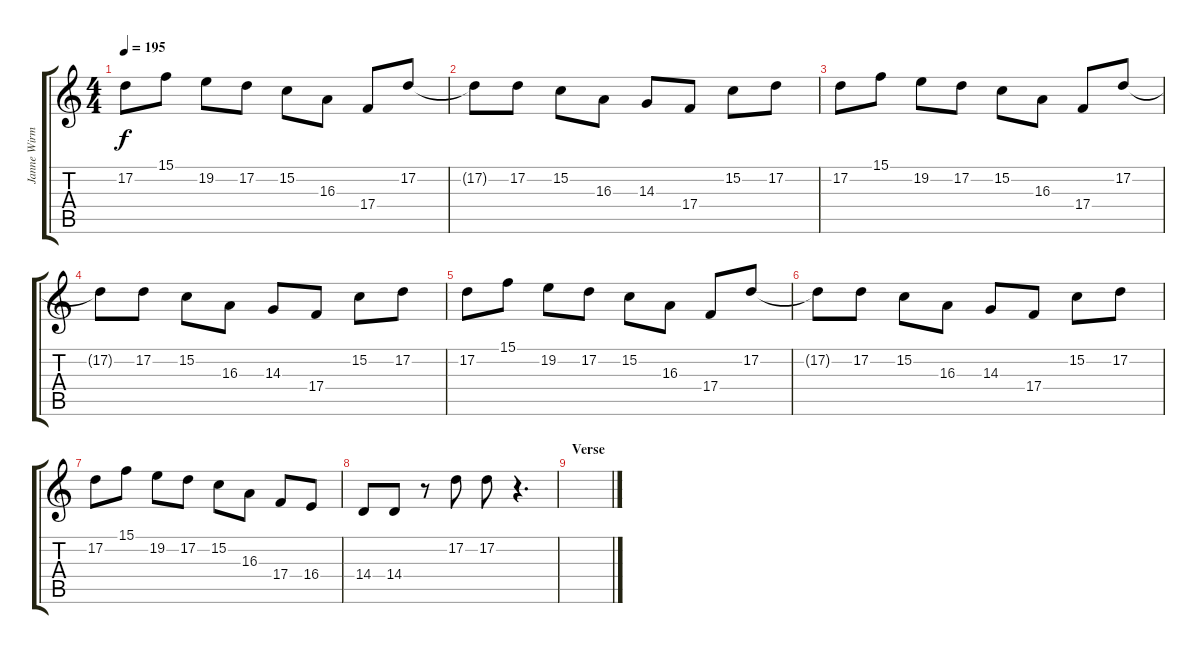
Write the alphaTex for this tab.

\track ("Janne Wirman" "Janne Wirm") {instrument lead1square}
\staff {score tabs}
\tuning (D4 A3 F3 C3 G2 D2) {hide}
\ts (4 4)
\tempo 195
\clef g2
\ks c
17.2.8{dy f} 15.1.8 19.2.8 17.2.8 15.2.8 16.3.8 17.4.8 17.2.8 |
17.2{t}.8 17.2.8 15.2.8 16.3.8 14.3.8 17.4.8 15.2.8 17.2.8 |
17.2.8 15.1.8 19.2.8 17.2.8 15.2.8 16.3.8 17.4.8 17.2.8 |
17.2{t}.8 17.2.8 15.2.8 16.3.8 14.3.8 17.4.8 15.2.8 17.2.8 |
17.2.8 15.1.8 19.2.8 17.2.8 15.2.8 16.3.8 17.4.8 17.2.8 |
17.2{t}.8 17.2.8 15.2.8 16.3.8 14.3.8 17.4.8 15.2.8 17.2.8 |
17.2.8 15.1.8 19.2.8 17.2.8 15.2.8 16.3.8 17.4.8 16.4.8 |
14.4.8 14.4.8 r.8 17.2.8 17.2.8 r.4{d} |
\section ("" "Verse")
